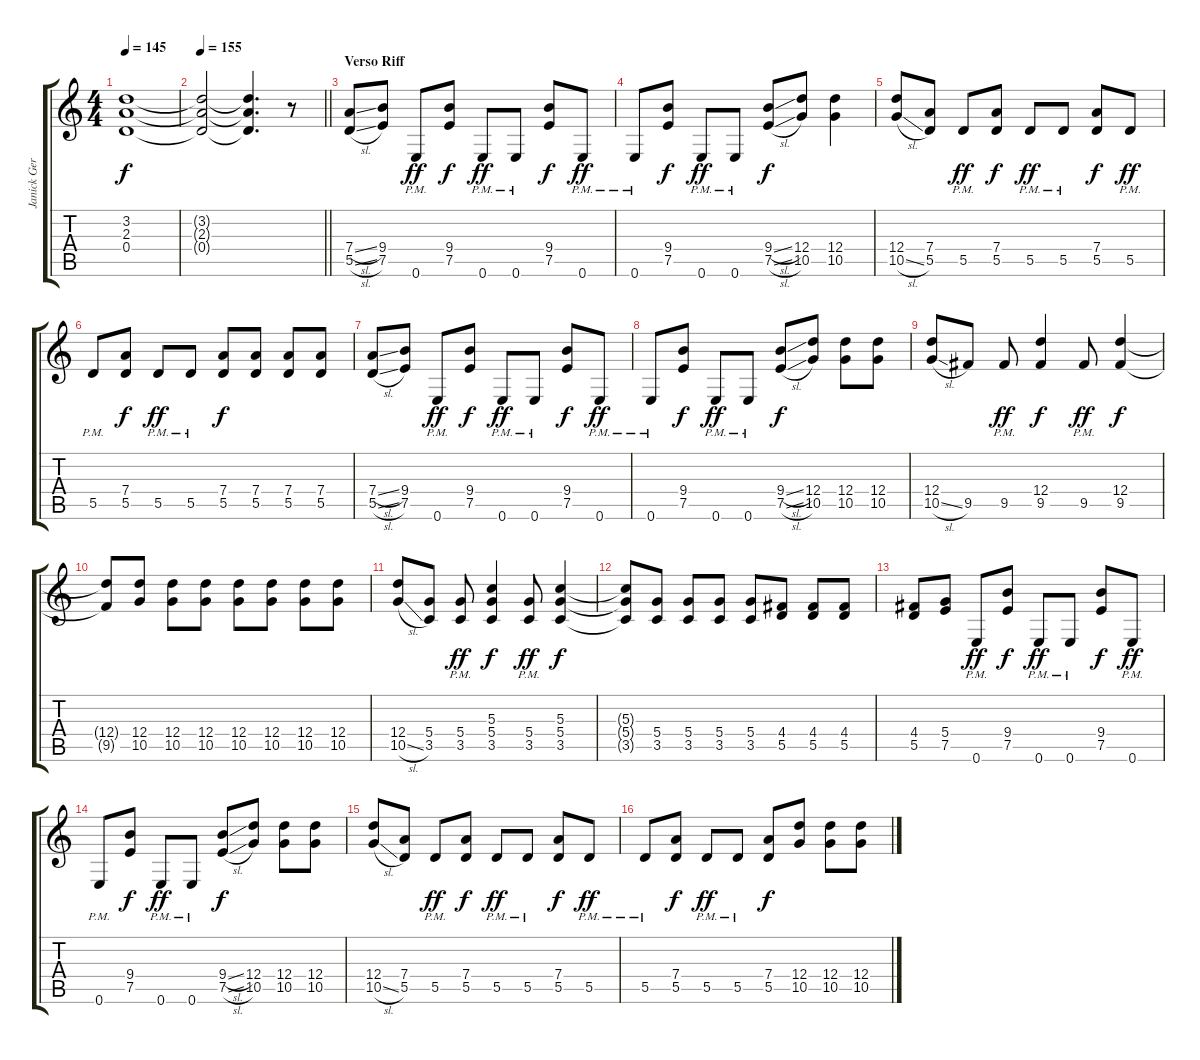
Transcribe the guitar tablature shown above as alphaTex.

\track ("Janick Gers" "Janick Ger") {instrument overdrivenguitar}
\staff {score tabs}
\tuning (E4 B3 G3 D3 A2 E2) {hide}
\ts (4 4)
\tempo 145
\clef g2
\ks c
(3.2 2.3 0.4).1{dy f} |
\tempo 155
\barLineRight lightlight
(3.2{t} 2.3{t} 0.4{t}).2 (3.2{t} 2.3{t} 0.4{t}).4{d} r.8 |
\section ("" "Verso Riff")
(7.4{sl} 5.5{sl}).8 (9.4 7.5).8 0.6{pm}.8{dy ff} (9.4 7.5).8{dy f} 0.6{pm}.8{dy ff} 0.6{pm}.8 (9.4 7.5).8{dy f} 0.6{pm}.8{dy ff} |
0.6{pm}.8 (9.4 7.5).8{dy f} 0.6{pm}.8{dy ff} 0.6{pm}.8 (9.4{sl} 7.5{sl}).8{dy f} (12.4 10.5).8 (12.4 10.5).4 |
(12.4 10.5{sl}).8 (7.4 5.5).8 5.5{pm}.8{dy ff} (7.4 5.5).8{dy f} 5.5{pm}.8{dy ff} 5.5{pm}.8 (7.4 5.5).8{dy f} 5.5{pm}.8{dy ff} |
5.5{pm}.8 (7.4 5.5).8{dy f} 5.5{pm}.8{dy ff} 5.5{pm}.8 (7.4 5.5).8{dy f} (7.4 5.5).8 (7.4 5.5).8 (7.4 5.5).8 |
(7.4{sl} 5.5{sl}).8 (9.4 7.5).8 0.6{pm}.8{dy ff} (9.4 7.5).8{dy f} 0.6{pm}.8{dy ff} 0.6{pm}.8 (9.4 7.5).8{dy f} 0.6{pm}.8{dy ff} |
0.6{pm}.8 (9.4 7.5).8{dy f} 0.6{pm}.8{dy ff} 0.6{pm}.8 (9.4{sl} 7.5{sl}).8{dy f} (12.4 10.5).8 (12.4 10.5).8 (12.4 10.5).8 |
(12.4 10.5{sl}).8 9.5.8 9.5{pm}.8{dy ff} (12.4 9.5).4{dy f} 9.5{pm}.8{dy ff} (12.4 9.5).4{dy f} |
(12.4{t} 9.5{t}).8 (12.4 10.5).8 (12.4 10.5).8 (12.4 10.5).8 (12.4 10.5).8 (12.4 10.5).8 (12.4 10.5).8 (12.4 10.5).8 |
(12.4 10.5{sl}).8 (5.4 3.5).8 (5.4{pm} 3.5{pm}).8{dy ff} (5.3 5.4 3.5).4{dy f} (5.4{pm} 3.5{pm}).8{dy ff} (5.3 5.4 3.5).4{dy f} |
(5.3{t} 5.4{t} 3.5{t}).8 (5.4 3.5).8 (5.4 3.5).8 (5.4 3.5).8 (5.4 3.5).8 (4.4 5.5).8 (4.4 5.5).8 (4.4 5.5).8 |
(4.4 5.5).8 (5.4 7.5).8 0.6{pm}.8{dy ff} (9.4 7.5).8{dy f} 0.6{pm}.8{dy ff} 0.6{pm}.8 (9.4 7.5).8{dy f} 0.6{pm}.8{dy ff} |
0.6{pm}.8 (9.4 7.5).8{dy f} 0.6{pm}.8{dy ff} 0.6{pm}.8 (9.4{sl} 7.5{sl}).8{dy f} (12.4 10.5).8 (12.4 10.5).8 (12.4 10.5).8 |
(12.4 10.5{sl}).8 (7.4 5.5).8 5.5{pm}.8{dy ff} (7.4 5.5).8{dy f} 5.5{pm}.8{dy ff} 5.5{pm}.8 (7.4 5.5).8{dy f} 5.5{pm}.8{dy ff} |
5.5{pm}.8 (7.4 5.5).8{dy f} 5.5{pm}.8{dy ff} 5.5{pm}.8 (7.4 5.5).8{dy f} (12.4 10.5).8 (12.4 10.5).8 (12.4 10.5).8
